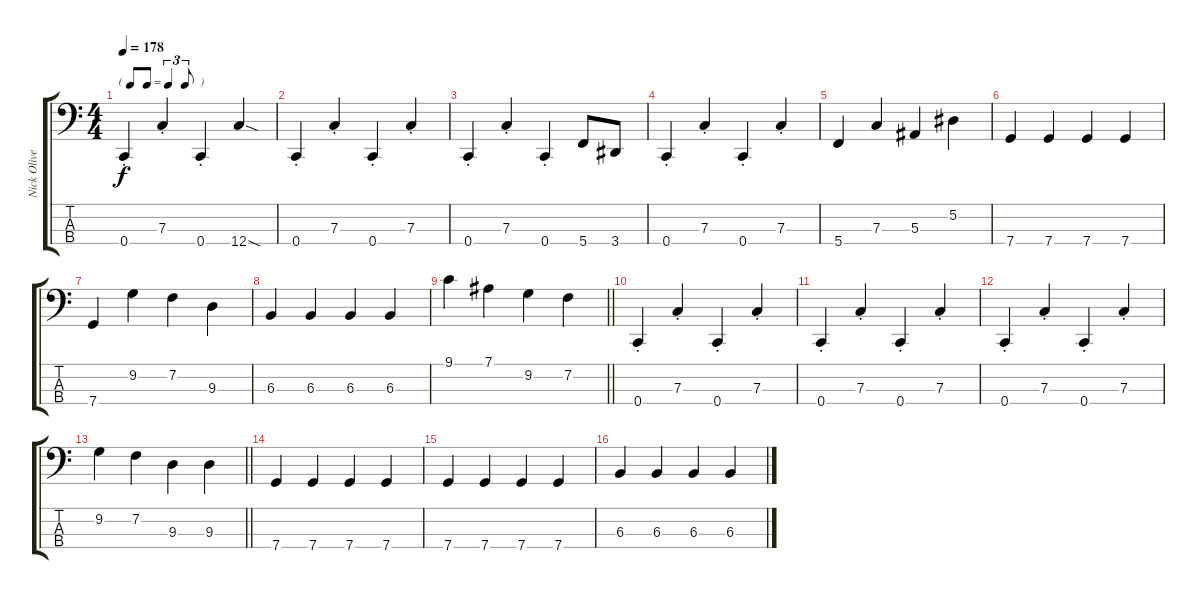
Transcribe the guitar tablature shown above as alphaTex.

\track ("Nick Oliveri" "Nick Olive") {instrument electricbasspick}
\staff {score tabs}
\tuning (Eb2 Bb1 F1 C1) {hide}
\ts (4 4)
\tf triplet8th
\tempo 178
\clef f4
\ks c
0.4{st}.4{dy f} 7.3{st}.4 0.4{st}.4 12.4{sod}.4 |
0.4{st}.4 7.3{st}.4 0.4{st}.4 7.3{st}.4 |
0.4{st}.4 7.3{st}.4 0.4{st}.4 5.4.8 3.4.8 |
0.4{st}.4 7.3{st}.4 0.4{st}.4 7.3{st}.4 |
5.4.4 7.3.4 5.3.4 5.2.4 |
7.4.4 7.4.4 7.4.4 7.4.4 |
7.4.4 9.2.4 7.2.4 9.3.4 |
6.3.4 6.3.4 6.3.4 6.3.4 |
\barLineRight lightlight
9.1.4 7.1.4 9.2.4 7.2.4 |
0.4{st}.4 7.3{st}.4 0.4{st}.4 7.3{st}.4 |
0.4{st}.4 7.3{st}.4 0.4{st}.4 7.3{st}.4 |
0.4{st}.4 7.3{st}.4 0.4{st}.4 7.3{st}.4 |
\barLineRight lightlight
9.2.4 7.2.4 9.3.4 9.3.4 |
7.4.4 7.4.4 7.4.4 7.4.4 |
7.4.4 7.4.4 7.4.4 7.4.4 |
6.3.4 6.3.4 6.3.4 6.3.4
